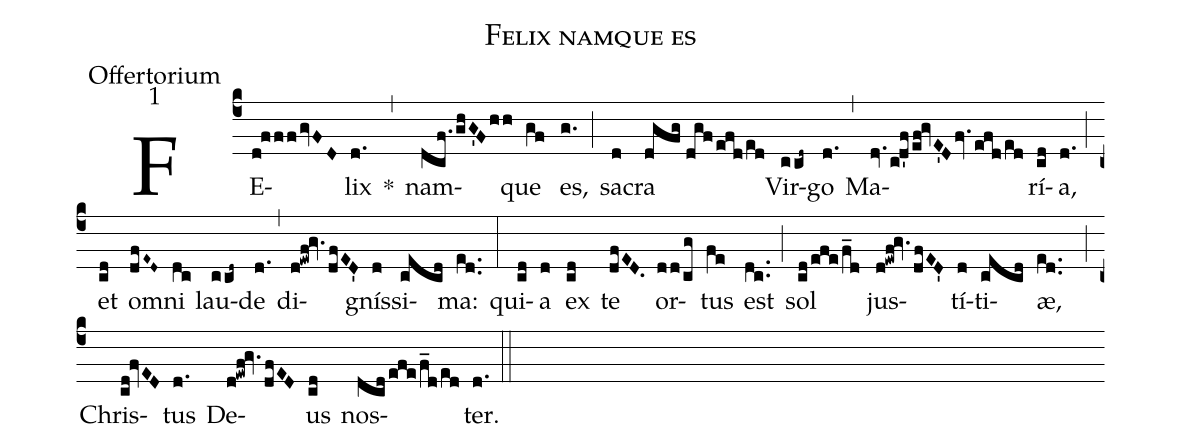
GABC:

name:Felix namque es;
office-part:Offertorium;
mode:1;
%%
(c4) FE(d!fffgvFD)lix(d.) *(,) nam(dcf./ghG'Fhh)que(gf) es,(g.) (;) sa(d)cra(dgfg//dgf/efd/ed) Vir(ccd~)go(d.) (,) Ma(dv.c!d'f/ef!gvE'Dfv.efd/ed)rí(cd)a,(d.) (;) et(cd) om(dfE~D~)ni(dc) lau(ccd~)de(d.) (,) di(d!ewf!gv.dfED')gnís(d)si(cecd)ma:(ed..) (:) qui(cd)a(d) ex(cd) te(dfED.) or(dd/cg)tus(fe) est(dc..) (;) sol(cd/efe/f_d) jus(d!ewf!gv.dfED')tí(d)ti(cecd)æ,(ed..) (;) Chris(cd!fvED)tus(d.) De(d!ewf!gv.dfED)us(cd) nos(dcd/efe/f_d/ed)ter.(d.) (::)
